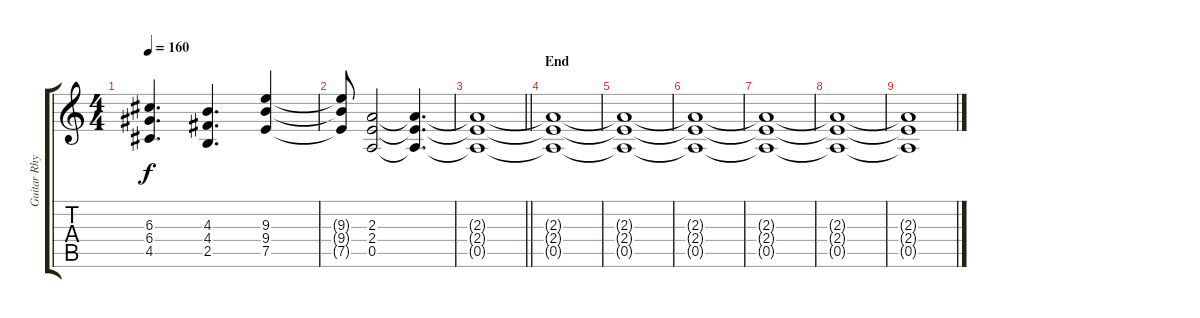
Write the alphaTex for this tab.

\track ("Guitar Rhythm" "Guitar Rhy") {instrument distortionguitar}
\staff {score tabs}
\tuning (E4 B3 G3 D3 A2 E2) {hide}
\ts (4 4)
\tempo 160
\clef g2
\ks c
(6.3 6.4 4.5).4{d dy f} (4.3 4.4 2.5).4{d} (9.3 9.4 7.5).4 |
(9.3{t} 9.4{t} 7.5{t}).8 (2.3 2.4 0.5).2 (2.3{t} 2.4{t} 0.5{t}).4{d} |
\barLineRight lightlight
(2.3{t} 2.4{t} 0.5{t}).1 |
\section ("" "End")
(2.3{t} 2.4{t} 0.5{t}).1{volume 12} |
(2.3{t} 2.4{t} 0.5{t}).1 |
(2.3{t} 2.4{t} 0.5{t}).1 |
(2.3{t} 2.4{t} 0.5{t}).1 |
(2.3{t} 2.4{t} 0.5{t}).1 |
(2.3{t} 2.4{t} 0.5{t}).1
